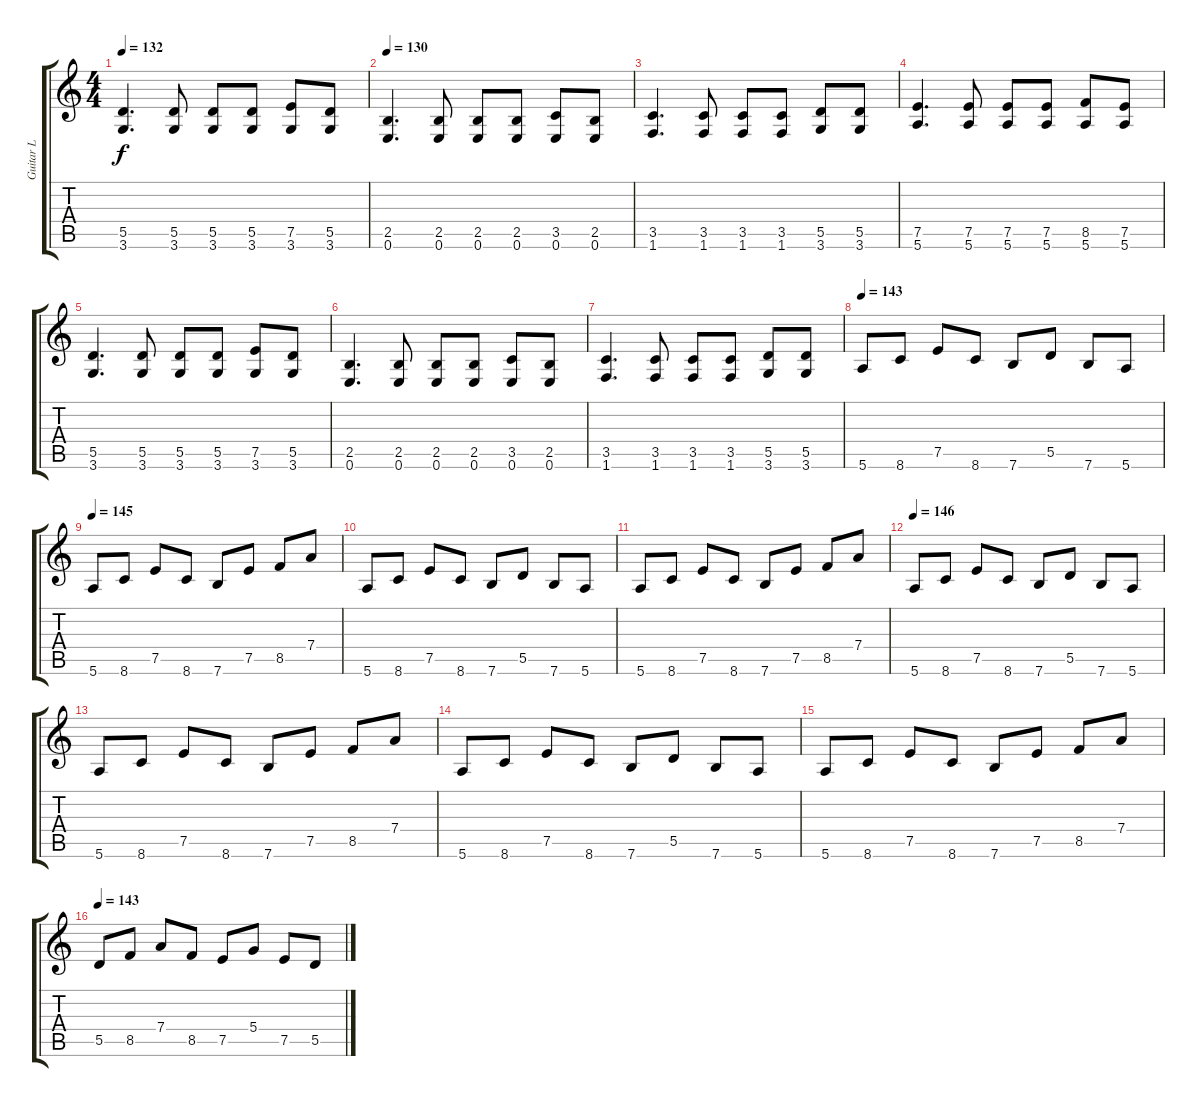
\track ("Guitar L" "Guitar L") {instrument distortionguitar}
\staff {score tabs}
\tuning (E4 B3 G3 D3 A2 E2) {hide}
\ts (4 4)
\tempo 132
\clef g2
\ks c
(5.5 3.6).4{d dy f} (5.5 3.6).8 (5.5 3.6).8 (5.5 3.6).8 (7.5 3.6).8 (5.5 3.6).8 |
\tempo 130
(2.5 0.6).4{d} (2.5 0.6).8 (2.5 0.6).8 (2.5 0.6).8 (3.5 0.6).8 (2.5 0.6).8 |
(3.5 1.6).4{d} (3.5 1.6).8 (3.5 1.6).8 (3.5 1.6).8 (5.5 3.6).8 (5.5 3.6).8 |
(7.5 5.6).4{d} (7.5 5.6).8 (7.5 5.6).8 (7.5 5.6).8 (8.5 5.6).8 (7.5 5.6).8 |
(5.5 3.6).4{d} (5.5 3.6).8 (5.5 3.6).8 (5.5 3.6).8 (7.5 3.6).8 (5.5 3.6).8 |
(2.5 0.6).4{d} (2.5 0.6).8 (2.5 0.6).8 (2.5 0.6).8 (3.5 0.6).8 (2.5 0.6).8 |
(3.5 1.6).4{d} (3.5 1.6).8 (3.5 1.6).8 (3.5 1.6).8 (5.5 3.6).8 (5.5 3.6).8 |
\tempo 143
5.6.8 8.6.8 7.5.8 8.6.8 7.6.8 5.5.8 7.6.8 5.6.8 |
\tempo 145
5.6.8 8.6.8 7.5.8 8.6.8 7.6.8 7.5.8 8.5.8 7.4.8 |
5.6.8 8.6.8 7.5.8 8.6.8 7.6.8 5.5.8 7.6.8 5.6.8 |
5.6.8 8.6.8 7.5.8 8.6.8 7.6.8 7.5.8 8.5.8 7.4.8 |
\tempo 146
5.6.8 8.6.8 7.5.8 8.6.8 7.6.8 5.5.8 7.6.8 5.6.8 |
5.6.8 8.6.8 7.5.8 8.6.8 7.6.8 7.5.8 8.5.8 7.4.8 |
5.6.8 8.6.8 7.5.8 8.6.8 7.6.8 5.5.8 7.6.8 5.6.8 |
5.6.8 8.6.8 7.5.8 8.6.8 7.6.8 7.5.8 8.5.8 7.4.8 |
\tempo 143
5.5.8 8.5.8 7.4.8 8.5.8 7.5.8 5.4.8 7.5.8 5.5.8
